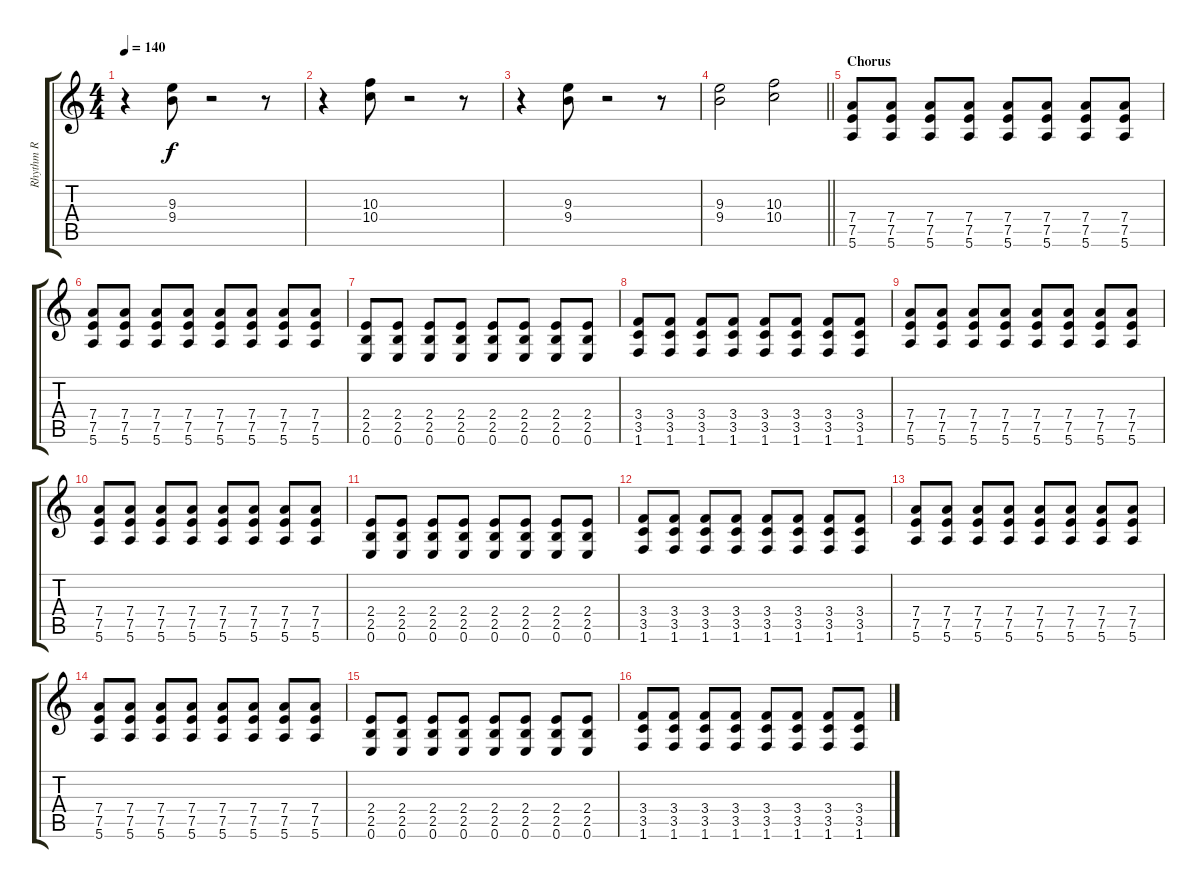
\track ("Rhythm R" "Rhythm R") {instrument distortionguitar}
\staff {score tabs}
\tuning (E4 B3 G3 D3 A2 E2) {hide}
\ts (4 4)
\tempo 140
\clef g2
\ks c
r.4{dy f} (9.3 9.4).8 r.2 r.8 |
r.4 (10.3 10.4).8 r.2 r.8 |
r.4 (9.3 9.4).8 r.2 r.8 |
\barLineRight lightlight
(9.3 9.4).2 (10.3 10.4).2 |
\section ("" "Chorus")
(7.4 7.5 5.6).8 (7.4 7.5 5.6).8 (7.4 7.5 5.6).8 (7.4 7.5 5.6).8 (7.4 7.5 5.6).8 (7.4 7.5 5.6).8 (7.4 7.5 5.6).8 (7.4 7.5 5.6).8 |
(7.4 7.5 5.6).8 (7.4 7.5 5.6).8 (7.4 7.5 5.6).8 (7.4 7.5 5.6).8 (7.4 7.5 5.6).8 (7.4 7.5 5.6).8 (7.4 7.5 5.6).8 (7.4 7.5 5.6).8 |
(2.4 2.5 0.6).8 (2.4 2.5 0.6).8 (2.4 2.5 0.6).8 (2.4 2.5 0.6).8 (2.4 2.5 0.6).8 (2.4 2.5 0.6).8 (2.4 2.5 0.6).8 (2.4 2.5 0.6).8 |
(3.4 3.5 1.6).8 (3.4 3.5 1.6).8 (3.4 3.5 1.6).8 (3.4 3.5 1.6).8 (3.4 3.5 1.6).8 (3.4 3.5 1.6).8 (3.4 3.5 1.6).8 (3.4 3.5 1.6).8 |
(7.4 7.5 5.6).8 (7.4 7.5 5.6).8 (7.4 7.5 5.6).8 (7.4 7.5 5.6).8 (7.4 7.5 5.6).8 (7.4 7.5 5.6).8 (7.4 7.5 5.6).8 (7.4 7.5 5.6).8 |
(7.4 7.5 5.6).8 (7.4 7.5 5.6).8 (7.4 7.5 5.6).8 (7.4 7.5 5.6).8 (7.4 7.5 5.6).8 (7.4 7.5 5.6).8 (7.4 7.5 5.6).8 (7.4 7.5 5.6).8 |
(2.4 2.5 0.6).8 (2.4 2.5 0.6).8 (2.4 2.5 0.6).8 (2.4 2.5 0.6).8 (2.4 2.5 0.6).8 (2.4 2.5 0.6).8 (2.4 2.5 0.6).8 (2.4 2.5 0.6).8 |
(3.4 3.5 1.6).8 (3.4 3.5 1.6).8 (3.4 3.5 1.6).8 (3.4 3.5 1.6).8 (3.4 3.5 1.6).8 (3.4 3.5 1.6).8 (3.4 3.5 1.6).8 (3.4 3.5 1.6).8 |
(7.4 7.5 5.6).8 (7.4 7.5 5.6).8 (7.4 7.5 5.6).8 (7.4 7.5 5.6).8 (7.4 7.5 5.6).8 (7.4 7.5 5.6).8 (7.4 7.5 5.6).8 (7.4 7.5 5.6).8 |
(7.4 7.5 5.6).8 (7.4 7.5 5.6).8 (7.4 7.5 5.6).8 (7.4 7.5 5.6).8 (7.4 7.5 5.6).8 (7.4 7.5 5.6).8 (7.4 7.5 5.6).8 (7.4 7.5 5.6).8 |
(2.4 2.5 0.6).8 (2.4 2.5 0.6).8 (2.4 2.5 0.6).8 (2.4 2.5 0.6).8 (2.4 2.5 0.6).8 (2.4 2.5 0.6).8 (2.4 2.5 0.6).8 (2.4 2.5 0.6).8 |
(3.4 3.5 1.6).8 (3.4 3.5 1.6).8 (3.4 3.5 1.6).8 (3.4 3.5 1.6).8 (3.4 3.5 1.6).8 (3.4 3.5 1.6).8 (3.4 3.5 1.6).8 (3.4 3.5 1.6).8
